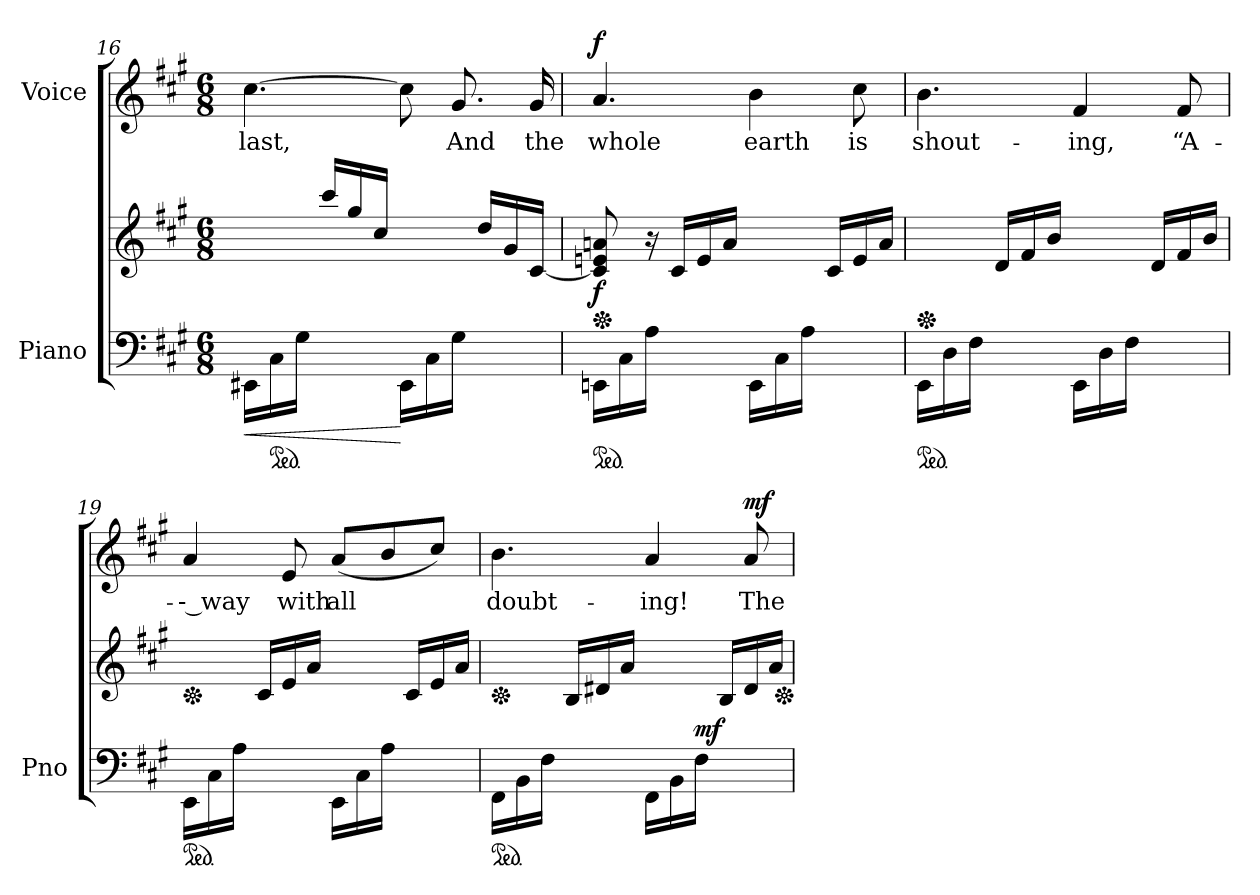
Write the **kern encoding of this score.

**kern	**kern	**dynam	**kern	**text	**dynam
*part2	*part2	*part2	*part1	*part1	*part1
*staff3	*staff2	*staff2/3	*staff1	*staff1	*staff1
*I"Piano	*	*	*I"Voice	*	*
*I'Pno	*	*	*	*	*
!!LO:LB:g=z
*clefF4	*clefG2	*	*clefG2	*	*
*k[f#c#g#]	*k[f#c#g#]	*	*k[f#c#g#]	*	*
*M6/8	*M6/8	*	*M6/8	*	*
=16	=16	=16	=16	=16	=16
!	!	!LO:HP:b=2	!	!LO:LY:b	!
*	*^	*	*	*	*
(>16EE#X\LL	2.ryy	8.ryy	<	[4.cc#\	last,	.
*ped	*	*	*	*	*	*
16C#\	.	.	.	.	.	.
16G#\JJ	.	.	.	.	.	.
8.ryy	.	16ccc#/LL	.	.	.	.
.	.	16gg#/	.	.	.	.
.	.	16cc#/JJ)	.	.	.	.
(>16EE#\LL	.	8.ryy	[	8cc#\]	.	.
16C#\	.	.	.	.	.	.
!	!	!	!	!	!LO:LY:b	!
16G#\JJ	.	.	.	8.g#/	And	.
8.ryy	.	16dd/LL	.	.	.	.
.	.	16g#/	.	.	.	.
!	!	!	!	!	!LO:LY:b	!
.	.	[16c#/JJ)	.	16g#/	the	.
=17	=17	=17	=17	=17	=17	=17
*ped	*	*	*	*	*	*
*	*Xped	*	*	*	*	*
!	!	!	!LO:DY:b	!	!LO:LY:b	!LO:DY:a
(>16EEn\LL	8c#/] 8en/ 8an/	8.ryy	f	4.a/	whole	f
16C#\	.	.	.	.	.	.
16A\JJ	16r	.	.	.	.	.
8.ryy	16ryy	16c#/LL	.	.	.	.
.	8ryy	16e/	.	.	.	.
.	.	16a/JJ)	.	.	.	.
!	!	!	!	!	!LO:LY:b	!
(>16EE\LL	4ryy	8.ryy	.	4b\	earth	.
16C#\	.	.	.	.	.	.
16A\JJ	.	.	.	.	.	.
8.ryy	.	16c#/LL	.	.	.	.
!	!	!	!	!	!LO:LY:b	!
.	8ryy	16e/	.	8cc#\	is	.
.	.	16a/JJ)	.	.	.	.
=18	=18	=18	=18	=18	=18	=18
*ped	*	*	*	*	*	*
*	*Xped	*	*	*	*	*
!	!	!	!	!	!LO:LY:b	!
(>16EE\LL	2.ryy	8.ryy	.	4.b\	shout-	.
16D\	.	.	.	.	.	.
16F#\JJ	.	.	.	.	.	.
8.ryy	.	16d/LL	.	.	.	.
.	.	16f#/	.	.	.	.
.	.	16b/JJ)	.	.	.	.
!	!	!	!	!	!LO:LY:b	!
(>16EE\LL	.	8.ryy	.	4f#/	-ing,	.
16D\	.	.	.	.	.	.
16F#\JJ	.	.	.	.	.	.
8.ryy	.	16d/LL	.	.	.	.
!	!	!	!	!	!LO:LY:b	!
.	.	16f#/	.	8f#/	“A-	.
.	.	16b/JJ)	.	.	.	.
!!LO:LB:g=z
=19	=19	=19	=19	=19	=19	=19
*ped	*	*	*	*	*	*
*	*Xped	*	*	*	*	*
!	!	!	!	!	!LO:LY:b	!
(>16EE\LL	2.ryy	8.ryy	.	4a/	-- way	.
16C#\	.	.	.	.	.	.
16A\JJ	.	.	.	.	.	.
8.ryy	.	16c#/LL	.	.	.	.
!	!	!	!	!	!LO:LY:b	!
.	.	16e/	.	8e/	with	.
.	.	16a/JJ)	.	.	.	.
!	!	!	!	!	!LO:LY:b	!
(>16EE\LL	.	8.ryy	.	(<8a/L	all	.
16C#\	.	.	.	.	.	.
16A\JJ	.	.	.	8b/	.	.
8.ryy	.	16c#/LL	.	.	.	.
.	.	16e/	.	8cc#/J)	.	.
.	.	16a/JJ)	.	.	.	.
=20	=20	=20	=20	=20	=20	=20
*ped	*	*	*	*	*	*
*	*Xped	*	*	*	*	*
!	!	!	!	!	!LO:LY:b	!
(>16FF#\LL	2.ryy	8.ryy	.	4.b\	doubt-	.
16BB\	.	.	.	.	.	.
16F#\JJ	.	.	.	.	.	.
8.ryy	.	16B/LL	.	.	.	.
.	.	16d#X/	.	.	.	.
.	.	16a/JJ)	.	.	.	.
!	!	!	!	!	!LO:LY:b	!
(>16FF#\LL	.	8.ryy	.	4a/	-ing!	.
16BB\	.	.	.	.	.	.
!	!	!	!LO:DY:a=2	!	!	!
16F#\JJ	.	.	mf	.	.	.
8.ryy	.	16B/LL	.	.	.	.
!	!	!	!	!	!LO:LY:b	!LO:DY:a
.	.	16d#/	.	8a/	The	mf
.	.	16a/JJ)	.	.	.	.
*	*Xped	*	*	*	*	*
*	*v	*v	*	*	*	*
=	=	=	=	=	=
*-	*-	*-	*-	*-	*-
